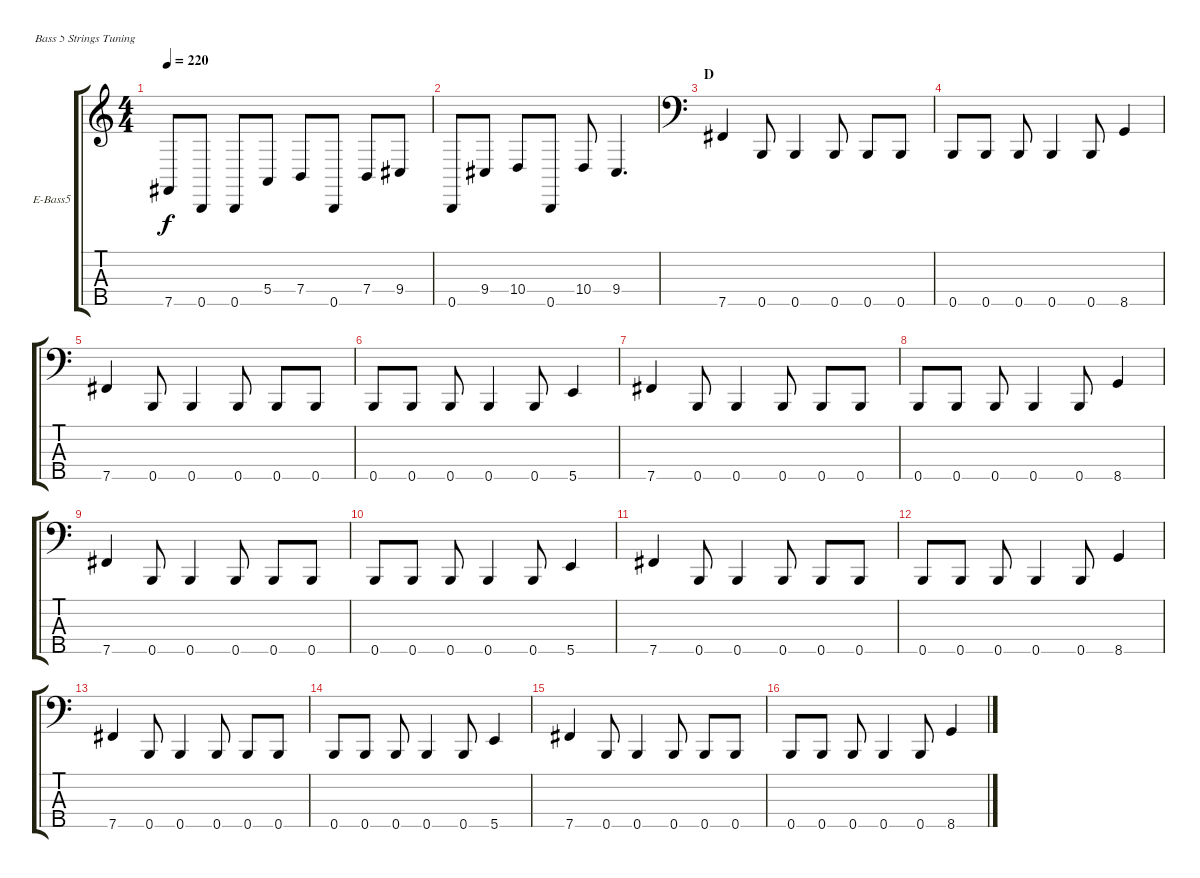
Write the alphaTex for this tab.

\bracketExtendMode groupsimilarinstruments
\firstSystemTrackNameOrientation horizontal
\otherSystemsTrackNameOrientation horizontal
\track ("Bass" "E-Bass5") {instrument electricbassfinger}
\staff {score tabs}
\tuning (G2 D2 A1 E1 B0)
\ts (4 4)
\tempo 220
\clef g2
\ks c
7.5.8{dy f} 0.5.8 0.5.8 5.4.8 7.4.8 0.5.8 7.4.8 9.4.8 |
0.5.8 9.4.8 10.4.8 0.5.8 10.4.8 9.4.4{d} |
\section ("" "D")
\clef f4
7.5.4 0.5.8 0.5.4 0.5.8 0.5.8 0.5.8 |
0.5.8 0.5.8 0.5.8 0.5.4 0.5.8 8.5.4 |
7.5.4 0.5.8 0.5.4 0.5.8 0.5.8 0.5.8 |
0.5.8 0.5.8 0.5.8 0.5.4 0.5.8 5.5.4 |
7.5.4 0.5.8 0.5.4 0.5.8 0.5.8 0.5.8 |
0.5.8 0.5.8 0.5.8 0.5.4 0.5.8 8.5.4 |
7.5.4 0.5.8 0.5.4 0.5.8 0.5.8 0.5.8 |
0.5.8 0.5.8 0.5.8 0.5.4 0.5.8 5.5.4 |
7.5.4 0.5.8 0.5.4 0.5.8 0.5.8 0.5.8 |
0.5.8 0.5.8 0.5.8 0.5.4 0.5.8 8.5.4 |
7.5.4 0.5.8 0.5.4 0.5.8 0.5.8 0.5.8 |
0.5.8 0.5.8 0.5.8 0.5.4 0.5.8 5.5.4 |
7.5.4 0.5.8 0.5.4 0.5.8 0.5.8 0.5.8 |
0.5.8 0.5.8 0.5.8 0.5.4 0.5.8 8.5.4
